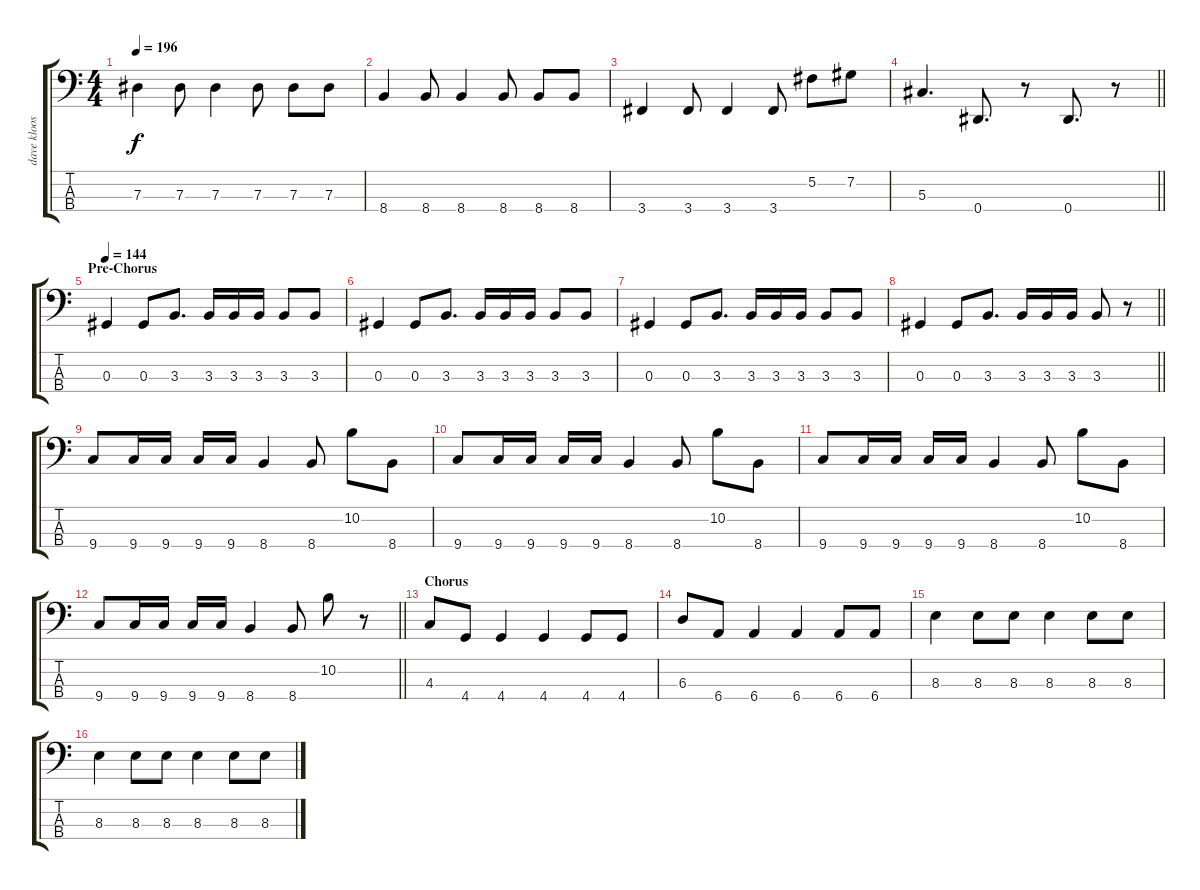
\track ("dave kloos" "dave kloos") {instrument electricbasspick}
\staff {score tabs}
\tuning (Gb2 Db2 Ab1 Eb1) {hide}
\ts (4 4)
\tempo 196
\clef f4
\ks c
7.3.4{dy f} 7.3.8 7.3.4 7.3.8 7.3.8 7.3.8 |
8.4.4 8.4.8 8.4.4 8.4.8 8.4.8 8.4.8 |
3.4.4 3.4.8 3.4.4 3.4.8 5.2.8 7.2.8 |
\barLineRight lightlight
5.3.4{d} 0.4.8{d} r.8 0.4.8{d} r.8 |
\section ("" "Pre-Chorus")
\tempo 144
0.3.4 0.3.8 3.3.8{d} 3.3.16 3.3.16 3.3.16 3.3.8 3.3.8 |
0.3.4 0.3.8 3.3.8{d} 3.3.16 3.3.16 3.3.16 3.3.8 3.3.8 |
0.3.4 0.3.8 3.3.8{d} 3.3.16 3.3.16 3.3.16 3.3.8 3.3.8 |
\barLineRight lightlight
0.3.4 0.3.8 3.3.8{d} 3.3.16 3.3.16 3.3.16 3.3.8 r.8 |
\section ("" "")
9.4.8 9.4.16 9.4.16 9.4.16 9.4.16 8.4.4 8.4.8 10.2.8 8.4.8 |
9.4.8 9.4.16 9.4.16 9.4.16 9.4.16 8.4.4 8.4.8 10.2.8 8.4.8 |
9.4.8 9.4.16 9.4.16 9.4.16 9.4.16 8.4.4 8.4.8 10.2.8 8.4.8 |
\barLineRight lightlight
9.4.8 9.4.16 9.4.16 9.4.16 9.4.16 8.4.4 8.4.8 10.2.8 r.8 |
\section ("" "Chorus")
4.3.8 4.4.8 4.4.4 4.4.4 4.4.8 4.4.8 |
6.3.8 6.4.8 6.4.4 6.4.4 6.4.8 6.4.8 |
8.3.4 8.3.8 8.3.8 8.3.4 8.3.8 8.3.8 |
8.3.4 8.3.8 8.3.8 8.3.4 8.3.8 8.3.8
